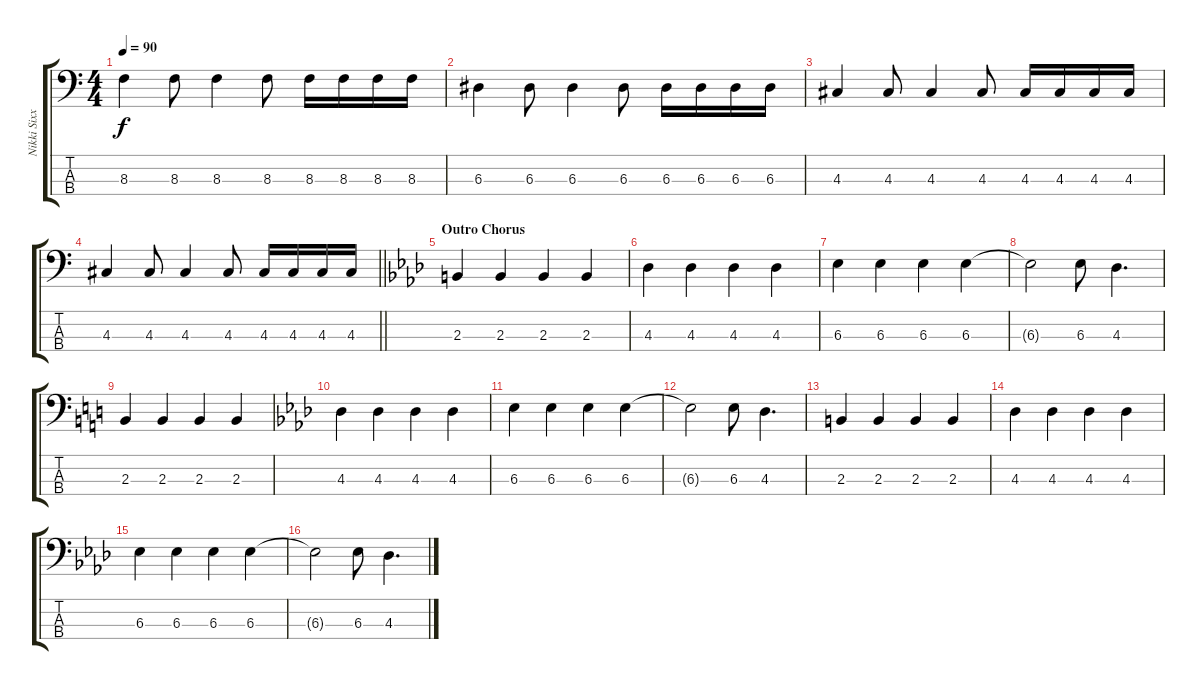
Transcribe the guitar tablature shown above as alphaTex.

\track ("Nikki Sixx" "Nikki Sixx") {instrument electricbassfinger}
\staff {score tabs}
\tuning (G2 D2 A1 E1) {hide}
\ts (4 4)
\tempo 90
\clef f4
\ks c
8.3.4{dy f} 8.3.8 8.3.4 8.3.8 8.3.16 8.3.16 8.3.16 8.3.16 |
6.3.4 6.3.8 6.3.4 6.3.8 6.3.16 6.3.16 6.3.16 6.3.16 |
4.3.4 4.3.8 4.3.4 4.3.8 4.3.16 4.3.16 4.3.16 4.3.16 |
\barLineRight lightlight
4.3.4 4.3.8 4.3.4 4.3.8 4.3.16 4.3.16 4.3.16 4.3.16 |
\section ("" "Outro Chorus")
\ks ab
2.3.4 2.3.4 2.3.4 2.3.4 |
4.3.4 4.3.4 4.3.4 4.3.4 |
6.3.4 6.3.4 6.3.4 6.3.4 |
6.3{t}.2 6.3.8 4.3.4{d} |
\ks c
2.3.4 2.3.4 2.3.4 2.3.4 |
\ks ab
4.3.4 4.3.4 4.3.4 4.3.4 |
6.3.4 6.3.4 6.3.4 6.3.4 |
6.3{t}.2 6.3.8 4.3.4{d} |
2.3.4 2.3.4 2.3.4 2.3.4 |
4.3.4 4.3.4 4.3.4 4.3.4 |
6.3.4 6.3.4 6.3.4 6.3.4 |
6.3{t}.2 6.3.8 4.3.4{d}
